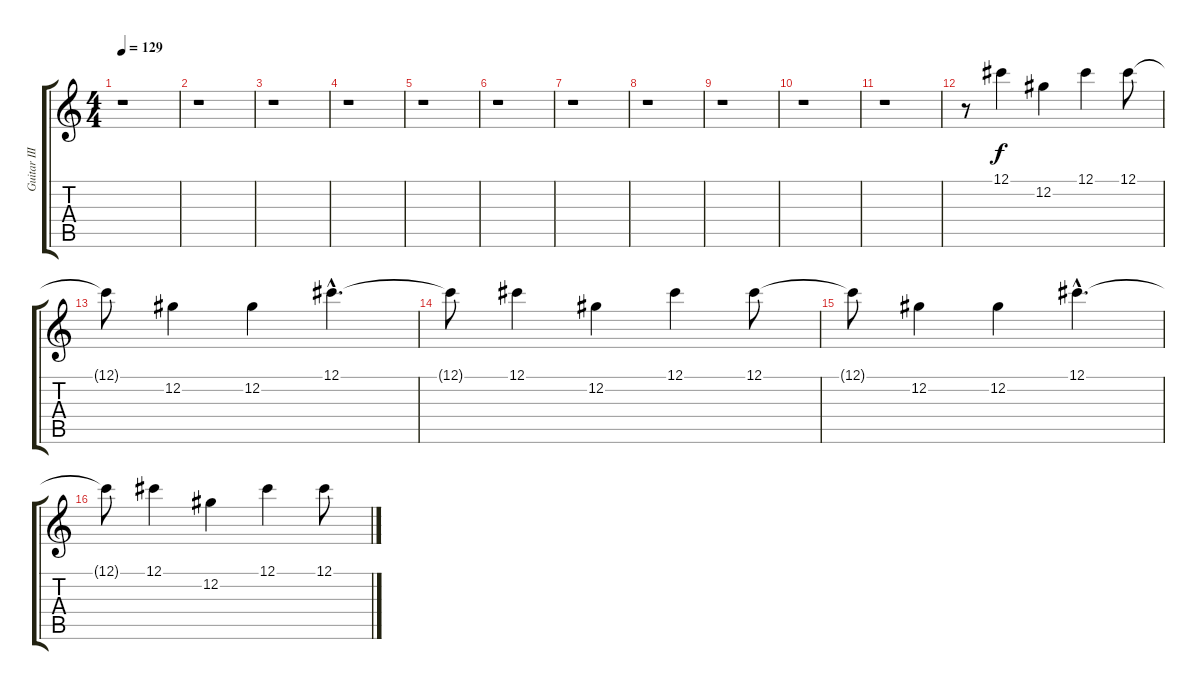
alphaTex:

\track ("Guitar III" "Guitar III") {instrument overdrivenguitar}
\staff {score tabs}
\tuning (Db4 Ab3 E3 B2 Gb2 Db2) {hide}
\ts (4 4)
\tempo 129
\clef g2
\ks c
r.1{dy f} |
r.1 |
r.1 |
r.1 |
r.1 |
r.1 |
r.1 |
r.1 |
r.1 |
r.1 |
r.1 |
r.8 12.1.4 12.2.4 12.1.4 12.1.8 |
12.1{t}.8 12.2.4 12.2.4 12.1{hac}.4{d} |
12.1{t}.8 12.1.4 12.2.4 12.1.4 12.1.8 |
12.1{t}.8 12.2.4 12.2.4 12.1{hac}.4{d} |
12.1{t}.8 12.1.4 12.2.4 12.1.4 12.1.8
